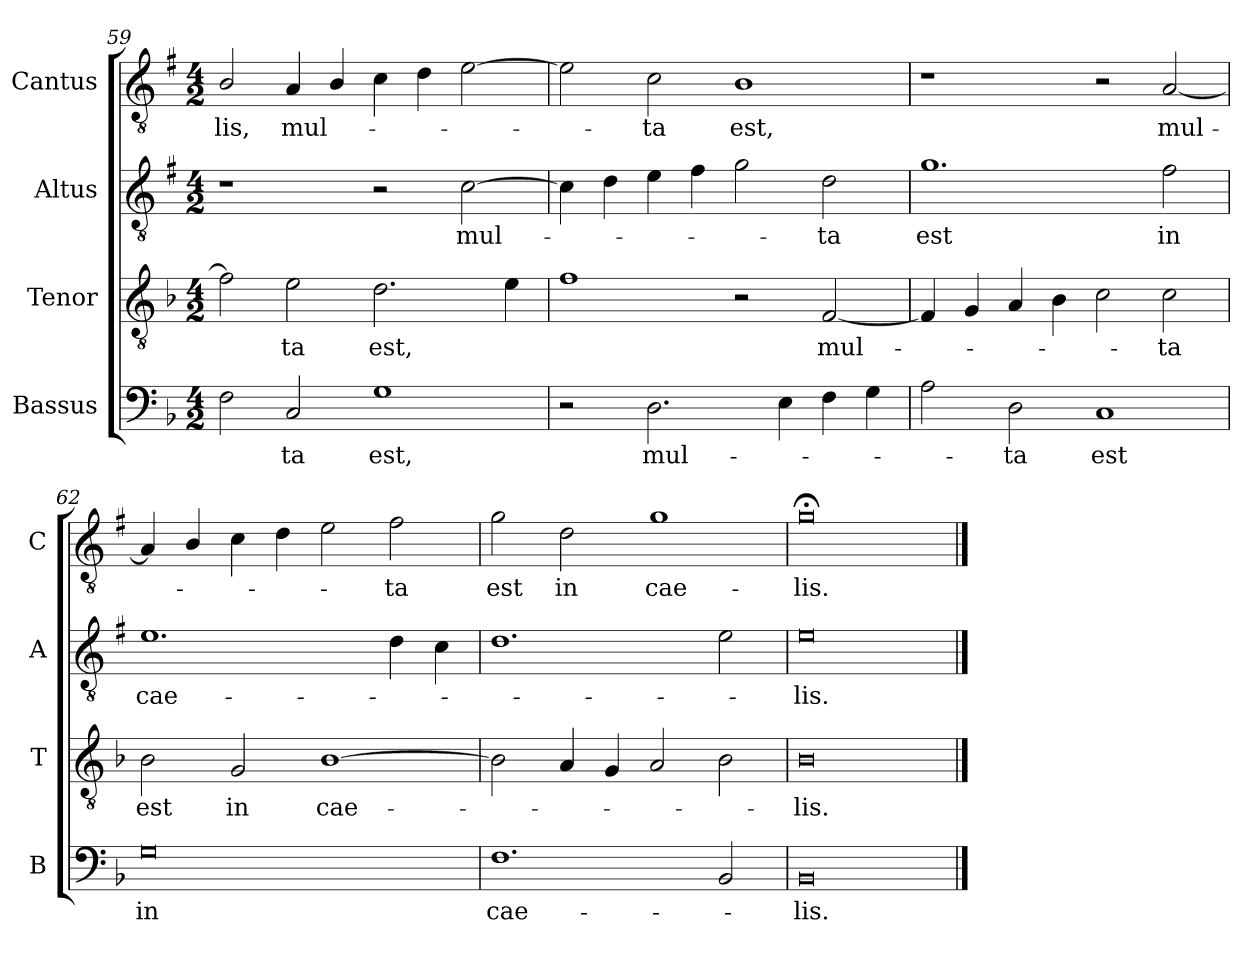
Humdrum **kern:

**kern	**text	**kern	**text	**kern	**text	**kern	**text
*part4	*part4	*part3	*part3	*part2	*part2	*part1	*part1
*staff4	*staff4	*staff3	*staff3	*staff2	*staff2	*staff1	*staff1
*I"Bassus	*	*I"Tenor	*	*I"Altus	*	*I"Cantus	*
*I'B	*	*I'T	*	*I'A	*	*I'C	*
*clefF4	*	*clefGv2	*	*clefGv2	*	*clefGv2	*
*	*	*	*	*ITrd1c2	*	*ITrd1c2	*
*k[b-]	*	*k[b-]	*	*k[b-]	*	*k[b-]	*
*F:	*	*F:	*	*F:	*	*F:	*
*M4/2	*	*M4/2	*	*M4/2	*	*M4/2	*
=59	=59	=59	=59	=59	=59	=59	=59
!	!	!	!	!	!	!	!LO:LY:b
2F\	.	2f\]	.	1r	.	2A/	-lis,
!	!LO:LY:b	!	!LO:LY:b	!	!	!	!LO:LY:b
2C/	-ta	2e\	-ta	.	.	4G/	mul-
.	.	.	.	.	.	4A/	.
!	!LO:LY:b	!	!LO:LY:b	!	!	!	!
1G	est,	2.d\	est,	2r	.	4B-\	.
.	.	.	.	.	.	4c\	.
!	!	!	!	!	!LO:LY:b	!	!
.	.	.	.	[2B-\	mul-	[2d\	.
.	.	4e\	.	.	.	.	.
!!LO:LB:g=z
=60	=60	=60	=60	=60	=60	=60	=60
2r	.	1f	.	4B-\]	.	2d\]	.
.	.	.	.	4c\	.	.	.
!	!LO:LY:b	!	!	!	!	!	!LO:LY:b
2.D\	mul-	.	.	4d\	.	2B-\	-ta
.	.	.	.	4e\	.	.	.
!	!	!	!	!	!	!	!LO:LY:b
.	.	2r	.	2f\	.	1A	est,
4E\	.	.	.	.	.	.	.
!	!	!	!LO:LY:b	!	!LO:LY:b	!	!
4F\	.	[2F/	mul-	2c\	-ta	.	.
4G\	.	.	.	.	.	.	.
=61	=61	=61	=61	=61	=61	=61	=61
!	!	!	!	!	!LO:LY:b	!	!
2A\	.	4F/]	.	1.f	est	1r	.
.	.	4G/	.	.	.	.	.
!	!LO:LY:b	!	!	!	!	!	!
2D\	-ta	4A/	.	.	.	.	.
.	.	4B-\	.	.	.	.	.
!	!LO:LY:b	!	!	!	!	!	!
1C	est	2c\	.	.	.	2r	.
!	!	!	!LO:LY:b	!	!LO:LY:b	!	!LO:LY:b
.	.	2c\	-ta	2e\	in	[2G/	mul-
=62	=62	=62	=62	=62	=62	=62	=62
!	!LO:LY:b	!	!LO:LY:b	!	!LO:LY:b	!	!
0G	in	2B-\	est	1.d	cae-	4G/]	.
.	.	.	.	.	.	4A/	.
!	!	!	!LO:LY:b	!	!	!	!
.	.	2G/	in	.	.	4B-\	.
.	.	.	.	.	.	4c\	.
!	!	!	!LO:LY:b	!	!	!	!
.	.	[1B-	cae-	.	.	2d\	.
!	!	!	!	!	!	!	!LO:LY:b
.	.	.	.	4c\	.	2e\	-ta
.	.	.	.	4B-\	.	.	.
=63	=63	=63	=63	=63	=63	=63	=63
!	!LO:LY:b	!	!	!	!	!	!LO:LY:b
1.F	cae-	2B-\]	.	1.c	.	2f\	est
!	!	!	!	!	!	!	!LO:LY:b
.	.	4A/	.	.	.	2c\	in
.	.	4G/	.	.	.	.	.
!	!	!	!	!	!	!	!LO:LY:b
.	.	2A/	.	.	.	1f	cae-
2BB-/	.	2B-\	.	2d\	.	.	.
=64	=64	=64	=64	=64	=64	=64	=64
!	!LO:LY:b	!	!LO:LY:b	!	!LO:LY:b	!	!LO:LY:b
0BB-	-lis.	0B-	-lis.	0d	-lis.	0f;<	-lis.
==	==	==	==	==	==	==	==
*-	*-	*-	*-	*-	*-	*-	*-
